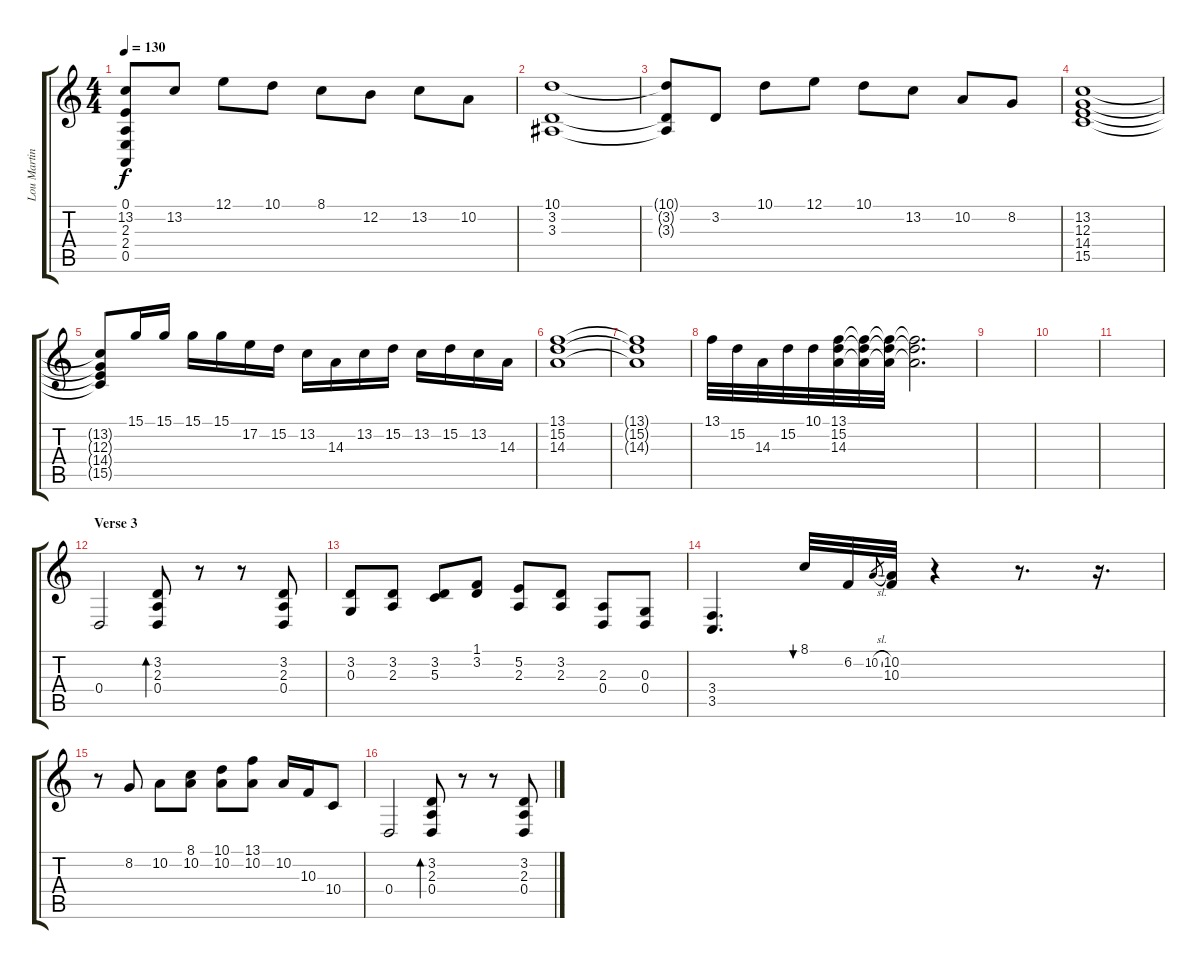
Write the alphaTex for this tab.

\track ("Lou Martin Piano" "Lou Martin") {instrument brightacousticpiano}
\staff {score tabs}
\tuning (E4 B3 G3 D3 A2 E2) {hide}
\ts (4 4)
\tempo 130
\clef g2
\ks c
(0.1{t} 13.2{t} 2.3{t} 2.4{t} 0.5{t}).8{dy f} 13.2.8 12.1.8 10.1.8 8.1.8 12.2.8 13.2.8 10.2.8 |
(10.1 3.2 3.3).1 |
(10.1{t} 3.2{t} 3.3{t}).8 3.2.8 10.1.8 12.1.8 10.1.8 13.2.8 10.2.8 8.2.8 |
(13.2 12.3 14.4 15.5).1 |
(13.2{t} 12.3{t} 14.4{t} 15.5{t}).8 15.1.16 15.1.16 15.1.16 15.1.16 17.2.16 15.2.16 13.2.16 14.3.16 13.2.16 15.2.16 13.2.16 15.2.16 13.2.16 14.3.16 |
(13.1 15.2 14.3).1 |
(13.1{t} 15.2{t} 14.3{t}).1 |
13.1.32 15.2.32 14.3.32 15.2.32 10.1.32 (13.1 15.2 14.3).32 (13.1{t} 15.2{t} 14.3{t}).32 (13.1{t} 15.2{t} 14.3{t}).32 (13.1{t} 15.2{t} 14.3{t}).2{d} |
|
|
|
\section ("" "Verse 3")
0.4.2 (3.2 2.3 0.4).8{bd 240} r.8 r.8 (3.2 2.3 0.4).8 |
(3.2 0.3).8 (3.2 2.3).8 (3.2 5.3).8 (1.1 3.2).8 (5.2 2.3).8 (3.2 2.3).8 (2.3 0.4).8 (0.3 0.4).8 |
(3.4 3.5).4{d} 8.1.32{bu 240} 6.2.32 10.2{sl}.8{gr} (10.2 10.3).32 r.4 r.8{d} r.16{d} |
r.8 8.2.8 10.2.8 (8.1 10.2).8 (10.1 10.2).8 (13.1 10.2).8 10.2.16 10.3.16 10.4.8 |
0.4.2 (3.2 2.3 0.4).8{bd 240} r.8 r.8 (3.2 2.3 0.4).8
